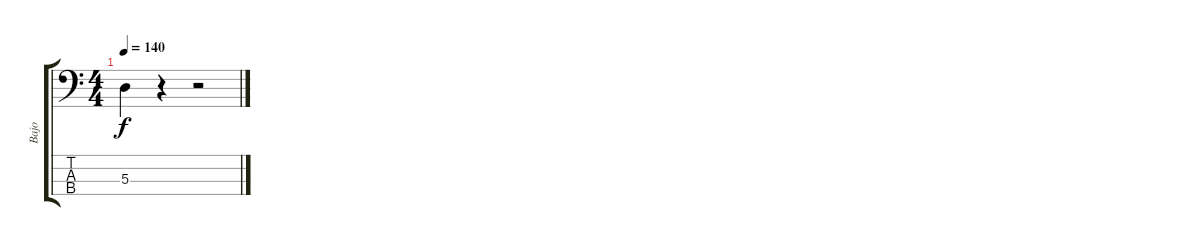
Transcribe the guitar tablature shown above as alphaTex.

\track ("Bajo" "Bajo") {instrument electricbasspick}
\staff {score tabs}
\tuning (G2 D2 A1 E1) {hide}
\ts (4 4)
\tempo 140
\clef f4
\ks c
5.3.4{dy f} r.4 r.2
